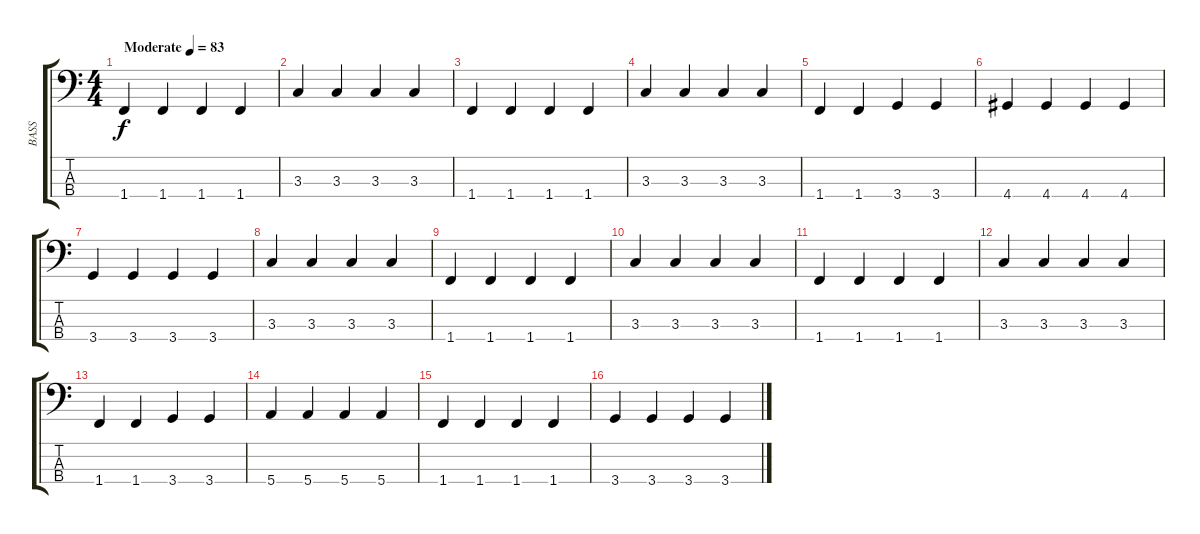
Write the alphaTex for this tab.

\track ("BASS" "BASS") {instrument electricbassfinger}
\staff {score tabs}
\tuning (G2 D2 A1 E1) {hide}
\ts (4 4)
\tempo (83 "Moderate")
\clef f4
\ks c
1.4.4{dy f instrument electricbassfinger} 1.4.4 1.4.4 1.4.4 |
3.3.4 3.3.4 3.3.4 3.3.4 |
1.4.4 1.4.4 1.4.4 1.4.4 |
3.3.4 3.3.4 3.3.4 3.3.4 |
1.4.4 1.4.4 3.4.4 3.4.4 |
4.4.4 4.4.4 4.4.4 4.4.4 |
3.4.4 3.4.4 3.4.4 3.4.4 |
3.3.4 3.3.4 3.3.4 3.3.4 |
1.4.4 1.4.4 1.4.4 1.4.4 |
3.3.4 3.3.4 3.3.4 3.3.4 |
1.4.4 1.4.4 1.4.4 1.4.4 |
3.3.4 3.3.4 3.3.4 3.3.4 |
1.4.4 1.4.4 3.4.4 3.4.4 |
5.4.4 5.4.4 5.4.4 5.4.4 |
1.4.4 1.4.4 1.4.4 1.4.4 |
3.4.4 3.4.4 3.4.4 3.4.4
